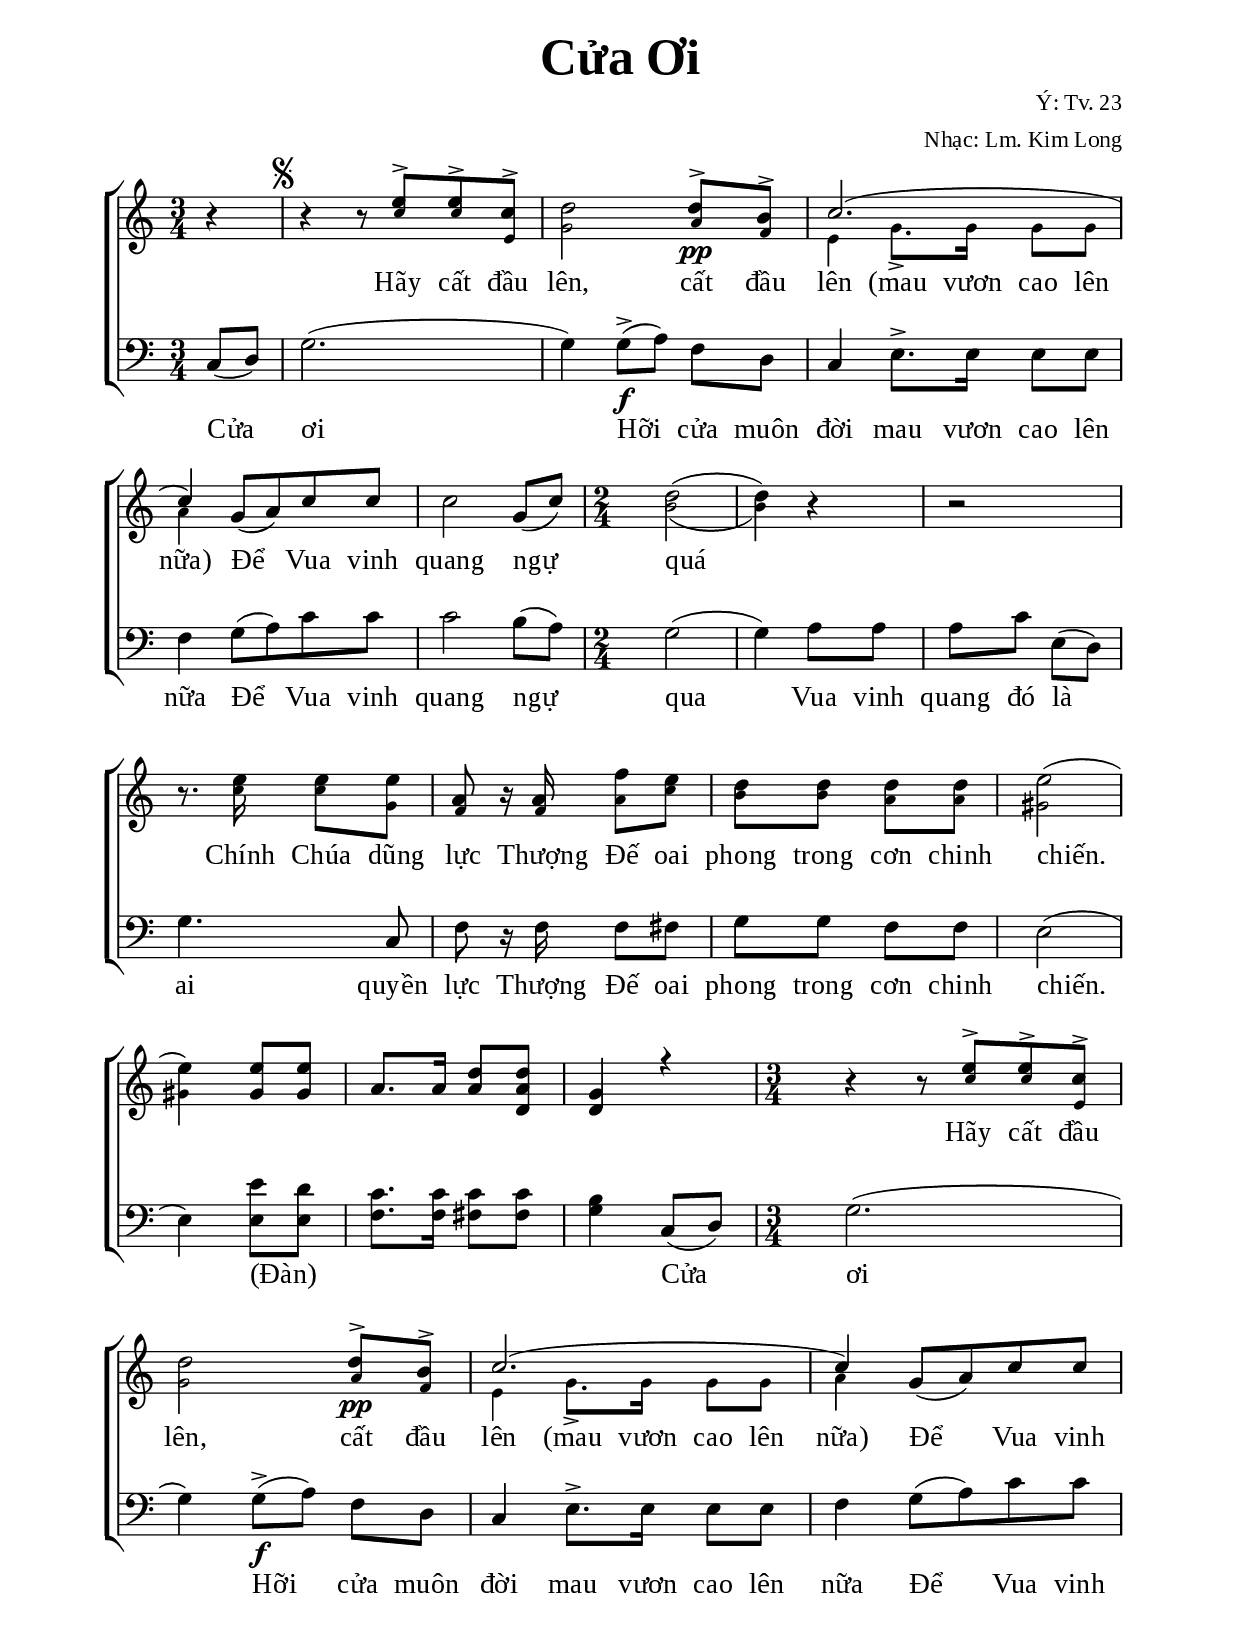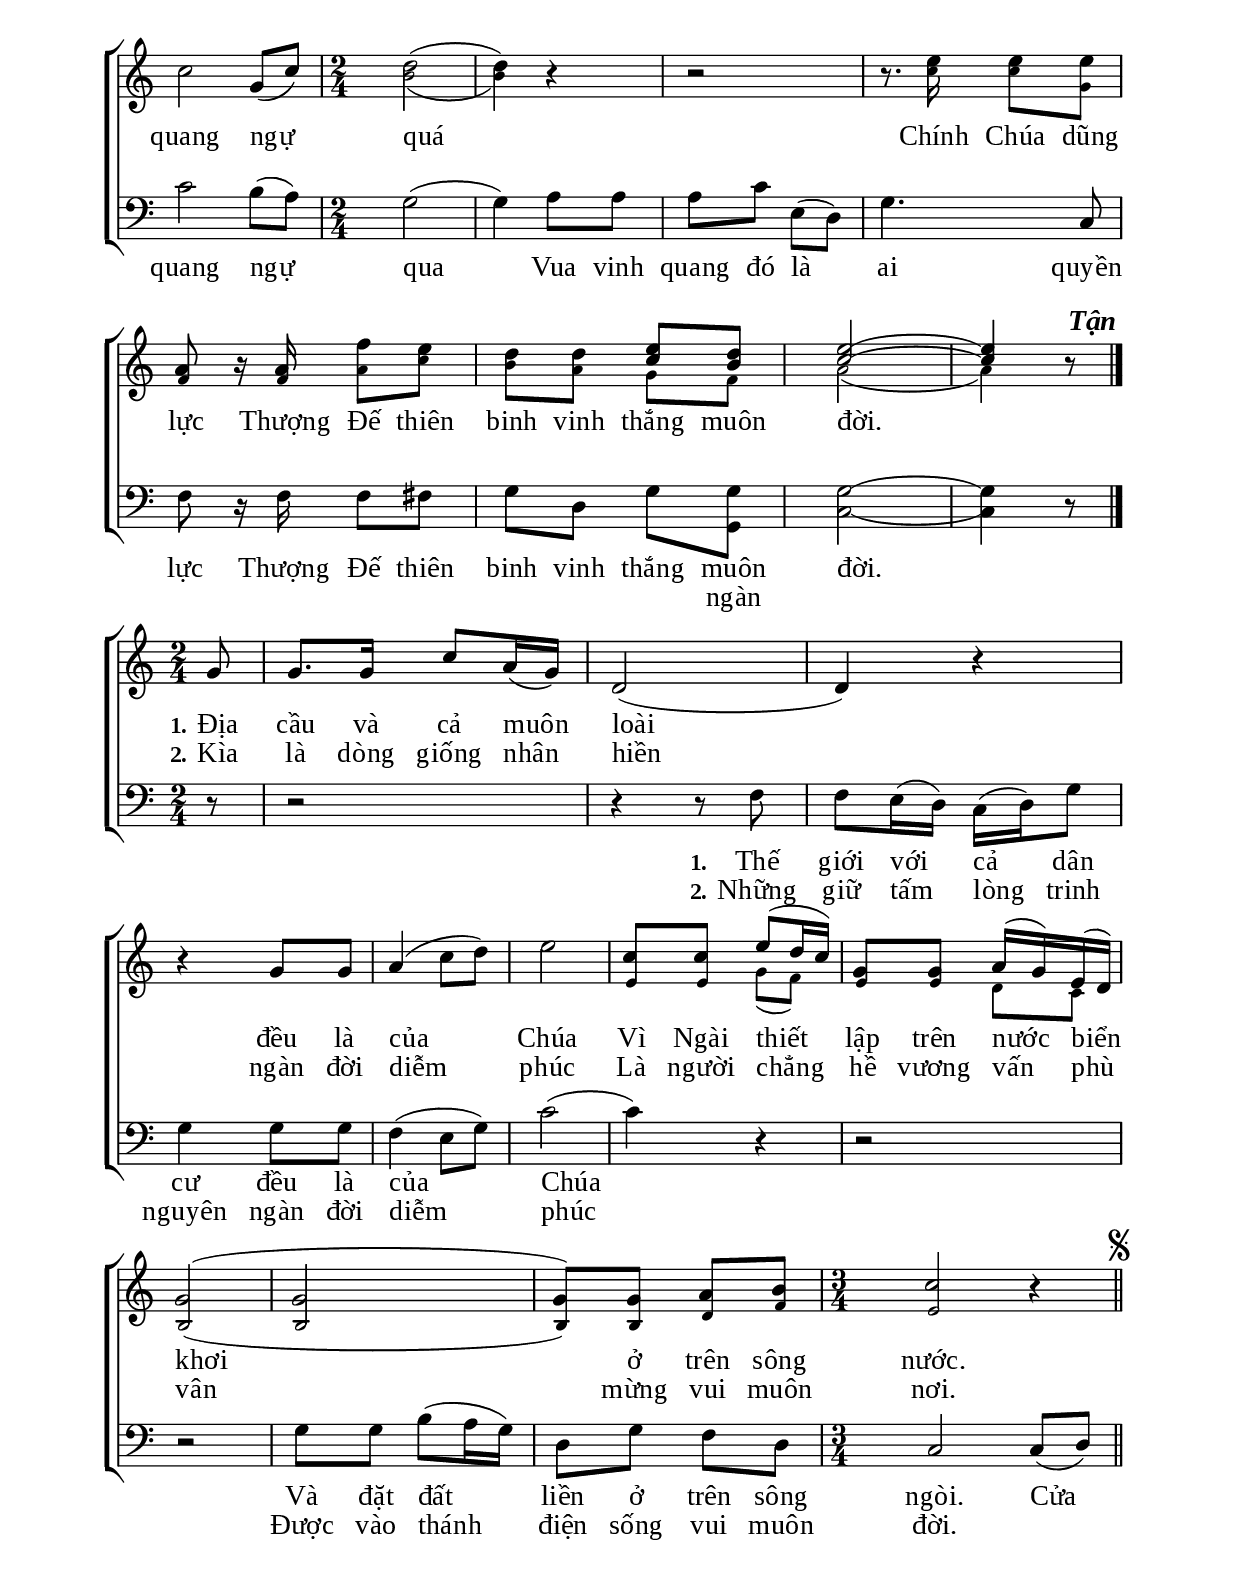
% Cài đặt chung
\version "2.22.1"
\include "english.ly"

\header {
  title = \markup { \fontsize #3 "Cửa Ơi" }
  composer = "Ý: Tv. 23"
  arranger = "Nhạc: Lm. Kim Long"
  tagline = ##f
}

% Nhạc điệp khúc
nhacDiepKhucSop = \relative c'' {
  \key c \major \time 3/4
  \partial 4 r4 |
  r4 r8 e ^> e ^> c ^> |
  d2 d8 ^> b ^> |
  c2. ( |
  c4) g8 _( a) c c |
  c2 g8 _( c) |
  
  \time 2/4
  d2 ^( |
  d4) r |
  r2 |
  r8. e16 e8 e |
  a, r16 a f'8 e |
  
  d8 d d d |
  e2( |
  e4)
  <e gs,>8 <e gs,> |
  a,8. a16 <d a>8 <d a d,> |
  <g, d>4 r
  
  r4 r8 e' ^> e ^> c ^> |
  d2 d8 ^> b ^> |
  c2. ( |
  c4) g8 _( a) c c |
  c2 g8 _( c) |
  
  \time 2/4
  d2 ^( |
  d4) r |
  r2 |
  r8. e16 e8 e |
  a, r16 a f'8 e |
  
  %binh vinh
  d8 d <e c> <d b> |
  <c \=1( e \=2( >2 |
  <c \=1) e \=2) >4 r8
  \once  \override Score.RehearsalMark.self-alignment-X = #RIGHT
  \once \override Score.RehearsalMark.font-shape = #'italic
  \once \override Score.RehearsalMark.font-series = #'bold
  \mark "Tận"
}

nhacDiepKhucAlto = \relative c'' {
  \key c \major \time 3/4
  \partial 4 r4 |
  r4 r8 c c e, |
  g2 a8 _\pp f |
  e4 g8. _> g16 g8 g |
  a4 g8 _( a) c c |
  c2 g8 _( c) |
  
  b2 _( |
  b4) r |
  r2 |
  r8. c16 c8 g |
  f r16 f16 a8 c |
  
  b b a a |
  gs2 ( |
  gs4)
  
  \skip 4
  \skip 2
  \skip 2
  
  r4 r8 c c e, |
  g2 a8 _\pp f |
  e4 g8. _> g16 g8 g |
  a4 g8 _( a) c c |
  c2 g8 _( c) |
  
  b2 _( |
  b4) r |
  r2 |
  r8. c16 c8 g |
  f r16 f16 a8 c |
  
  b a g f |
  a2 ( |
  a4) r8
}

nhacDiepKhucBas = \relative c {
  \key c \major \time 3/4
  \partial 4 c8[( d)] |

  \once \override Score.RehearsalMark.font-size = #0.1
  \mark \markup { \musicglyph #"scripts.segno" }
  g2.( |
  g4) g8-> _\f ( [a]) f d |
  c4 e8. -> e16 e8 e |
  f4 g8( a) c c |
  c2 b8( a) |
  
  \time 2/4
  g2 ( |
  g4) a8 a |
  a c e,( d) |
  g4. c,8 |
  f r16 f f8 fs |
  
  g8 g f f |
  e2( |
  e4)
  
  <e' e,>8 <d e,> |
  <c f,>8. <c f,>16 <c fs,>8 <c fs,> |
  <b g>4
  c,8( d)
  
  \time 3/4
  g2.( |
  g4) g8-> _\f ( [a]) f d |
  c4 e8. -> e16 e8 e |
  f4 g8( a) c c |
  c2 b8( a) |
  
  \time 2/4
  g2 ( |
  g4) a8 a |
  a c e,( d) |
  g4. c,8 |
  f r16 f f8 fs |
  g8 d \stemDown g <g g,> |
  <g \=1( c, \=2_( >2 |
  <g \=1) c, \=2) >4 r8 \bar "|."
}

% Nhạc phiên khúc
nhacPhienKhucSop = \relative c'' {
  \key c \major \time 2/4
  \partial 8 g8 |
  g8. g16 c8 a16( g) |
  d2 _( |
  d4) r |
  r g8 g |
  a4 (c8 d) |
  e2 |
  c8 c e ( d16 c) |
  g8 g a16( g) e( d) |
  g2 ^( |
  g2 |
  g8) g a b |
  
  \time 3/4
  c2 r4 \bar "||"
}

nhacPhienKhucAlto = \relative c' {
  \skip 8
  \skip 2
  \skip 2
  \skip 4 r4
  r \skip 4
  \skip 2
  \skip 2
  e8 e g( f) |
  e e d c |
  b2 _( |
  b |
  b8) b d f |
  e2 r4
}

nhacPhienKhucBas = \relative c {
  r8 |
  r2 |
  r4 r8 f8 |
  f e16( d) c( d) g8 |
  g4 g8 g |
  f4( e8 g) |
  c2( |
  c4) r |
  r2 |
  r2 |
  g8 g b( a16 g) |
  d8 g f d |
  c2 c8 (d)
  \once \override Score.RehearsalMark.font-size = #0.1
  \mark \markup { \musicglyph #"scripts.segno" }
}

% Lời điệp khúc
loiDiepKhucAlto = \lyricmode {
  Hãy cất đầu lên, cất đầu lên
  (mau vươn cao lên nữa)
  Để Vua vinh quang ngự quá
  Chính Chúa dũng lực Thượng Đế oai phong trong cơn chinh chiến.
  
  Hãy cất đầu lên, cất đầu lên
  (mau vươn cao lên nữa)
  Để Vua vinh quang ngự quá
  Chính Chúa dũng lực Thượng Đế thiên binh vinh thắng muôn đời.
}

loiDiepKhucBas = \lyricmode {
  Cửa ơi Hỡi cửa muôn đời
  mau vươn cao lên nữa
  Để Vua vinh quang ngự qua
  Vua vinh quang đó là ai
  quyền lực Thượng Đế oai phong trong cơn chinh chiến.
  (Đàn) _ _ _ _ _ _
	Cửa ơi Hỡi cửa muôn đời
  mau vươn cao lên nữa
  Để Vua vinh quang ngự qua
  Vua vinh quang đó là ai
  quyền lực Thượng Đế thiên binh vinh thắng
  <<
    { muôn }
    \new Lyrics {
	    \set associatedVoice = "beBas"
	    ngàn
	  }
  >>
	đời.
}

% Lời phiên khúc
loiPhienKhucMotSop = \lyricmode {
  \set stanza = #"1."
  Địa cầu và cả muôn loài đều là của Chúa
  Vì Ngài thiết lập trên nước biển khơi ở trên sông nước.
}

loiPhienKhucHaiSop = \lyricmode {
  \set stanza = #"2."
  Kìa là dòng giống nhân hiền
  ngàn đời diễm phúc
  Là người chẳng hề vương vấn phù vân
  mừng vui muôn nơi.
}

loiPhienKhucMotBas = \lyricmode {
  \set stanza = #"1."
  Thế giới với cả dân cư đều là của Chúa
  Và đặt đất liền ở trên sông ngòi. Cửa
}

loiPhienKhucHaiBas = \lyricmode {
  \set stanza = #"2."
  Những giữ tấm lòng trinh nguyên ngàn đời diễm phúc
  Được vào thánh điện sống vui muôn đời.
}

% Dàn trang
\paper {
  #(set-paper-size "a4")
  top-margin = 15\mm
  bottom-margin = 15\mm
  left-margin = 20\mm
  right-margin = 20\mm
  indent = #0
  #(define fonts
    (make-pango-font-tree
      "Liberation Serif"
      "Liberation Serif"
      "Liberation Serif"
      (/ 20 20)))
  %page-count = #1
  print-page-number = #f
  system-system-spacing = #'((basic-distance . 15))
  %score-system-spacing = #'((basic-distance . 15))
}

% Đổi kích thước nốt cho bè phụ
notBePhu =
#(define-music-function (font-size music) (number? ly:music?)
   (for-some-music
     (lambda (m)
       (if (music-is-of-type? m 'rhythmic-event)
           (begin
             (set! (ly:music-property m 'tweaks)
                   (cons `(font-size . ,font-size)
                         (ly:music-property m 'tweaks)))
             #t)
           #f))
     music)
   music)

\score {
  \new ChoirStaff \with {
    \override StaffGrouper.staff-staff-spacing = #'(
                            (basic-distance . 14)
                            (padding . 1))
  }
  <<
    \new Staff \with {
        printPartCombineTexts = ##f
      }
      <<
      \new Voice \partCombine 
        \nhacDiepKhucSop
        \notBePhu -2 { \nhacDiepKhucAlto }
      \new NullVoice = nhacThamChieuAlto \nhacDiepKhucAlto
      \new Lyrics \lyricsto nhacThamChieuAlto \loiDiepKhucAlto
      >>
    \new Staff <<
        \clef "bass"
        \new Voice = beBas {
          \nhacDiepKhucBas
        }
        \new Lyrics = "hatLanMot" \lyricsto beBas \loiDiepKhucBas
    >>
  >>
  \layout {
    \override Lyrics.LyricText.font-size = #+2
    \override Lyrics.LyricSpace.minimum-distance = #1.5
    \override Score.BarNumber.break-visibility = ##(#f #f #f)
    \override Score.SpacingSpanner.uniform-stretching = ##t
  }
}

%\pageBreak

\score {
  \new ChoirStaff <<
    \new Staff \with {
        \consists "Merge_rests_engraver"
        printPartCombineTexts = ##f
      }
      <<
      \new Voice \partCombine 
        \nhacPhienKhucSop
        \notBePhu -2 { \nhacPhienKhucAlto }
      \new NullVoice = nhacThamChieu \nhacPhienKhucSop
      \new Lyrics \lyricsto nhacThamChieu \loiPhienKhucMotSop
      \new Lyrics \lyricsto nhacThamChieu \loiPhienKhucHaiSop
      >>
    \new Staff <<
        \clef "bass"
        \new Voice = beBas {
          \nhacPhienKhucBas
        }
        \new Lyrics \lyricsto beBas \loiPhienKhucMotBas
        \new Lyrics \lyricsto beBas \loiPhienKhucHaiBas
    >>
  >>
  \layout {
    %\override Staff.TimeSignature.transparent = ##t
    \override Lyrics.LyricText.font-size = #+2
    \override Lyrics.LyricSpace.minimum-distance = #2
    \override Score.BarNumber.break-visibility = ##(#f #f #f)
    \override Score.SpacingSpanner.uniform-stretching = ##t
  }
}
